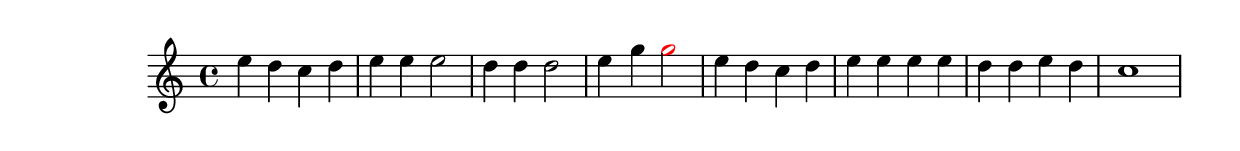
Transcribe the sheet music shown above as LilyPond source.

\version "2.18.2"
\language "english"

\header {
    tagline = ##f
}

\layout {}

\paper {}

\score {
    \new Staff
    {
        {   % measure
            \time 4/4
            \tweak color #black
            e''4
            \tweak color #black
            d''4
            \tweak color #black
            c''4
            \tweak color #black
            d''4
        }   % measure
        {   % measure
            \tweak color #black
            e''4
            \tweak color #black
            e''4
            \tweak color #black
            e''2
        }   % measure
        {   % measure
            \tweak color #black
            d''4
            \tweak color #black
            d''4
            \tweak color #black
            d''2
        }   % measure
        {   % measure
            \tweak color #black
            e''4
            \tweak color #black
            g''4
            \tweak color #red
            g''2
        }   % measure
        {   % measure
            e''4
            d''4
            c''4
            d''4
        }   % measure
        {   % measure
            e''4
            e''4
            e''4
            e''4
        }   % measure
        {   % measure
            d''4
            d''4
            e''4
            d''4
        }   % measure
        {   % measure
            c''1
        }   % measure
    }
}